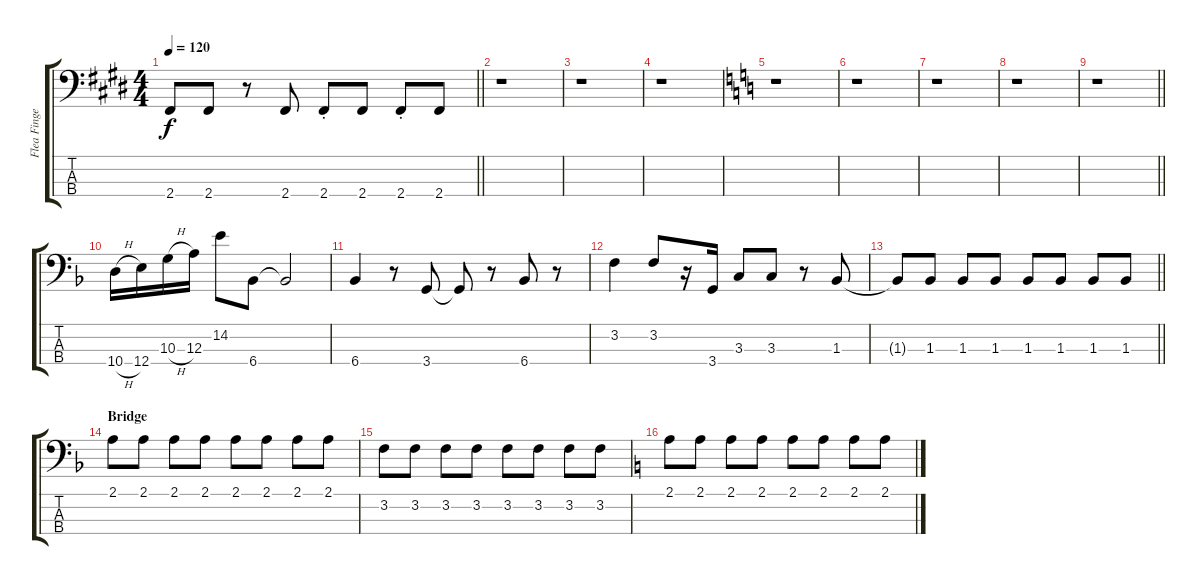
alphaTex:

\track ("Flea Finger" "Flea Finge") {instrument electricbassfinger}
\staff {score tabs}
\tuning (G2 D2 A1 E1) {hide}
\ts (4 4)
\tempo 120
\clef f4
\barLineRight lightlight
\ks c#minor
2.4{t}.8{dy f} 2.4.8 r.8 2.4.8 2.4{st}.8 2.4.8 2.4{st}.8 2.4.8 |
\ks e
r.1 |
r.1 |
r.1 |
\ks c
r.1 |
r.1 |
r.1 |
r.1 |
\barLineRight lightlight
r.1 |
\ks f
10.4{h}.16 12.4.16 10.3{h}.16 12.3.16 14.2.8 6.4.8 6.4{t}.2 |
6.4.4 r.8 3.4.8 3.4{t}.8 r.8 6.4.8 r.8 |
3.2.4 3.2.8 r.16 3.4.16 3.3.8 3.3.8 r.8 1.3.8 |
\barLineRight lightlight
1.3{t}.8 1.3.8 1.3.8 1.3.8 1.3.8 1.3.8 1.3.8 1.3.8 |
\section ("" "Bridge")
2.1.8 2.1.8 2.1.8 2.1.8 2.1.8 2.1.8 2.1.8 2.1.8 |
3.2.8 3.2.8 3.2.8 3.2.8 3.2.8 3.2.8 3.2.8 3.2.8 |
\ks c
2.1.8 2.1.8 2.1.8 2.1.8 2.1.8 2.1.8 2.1.8 2.1.8
